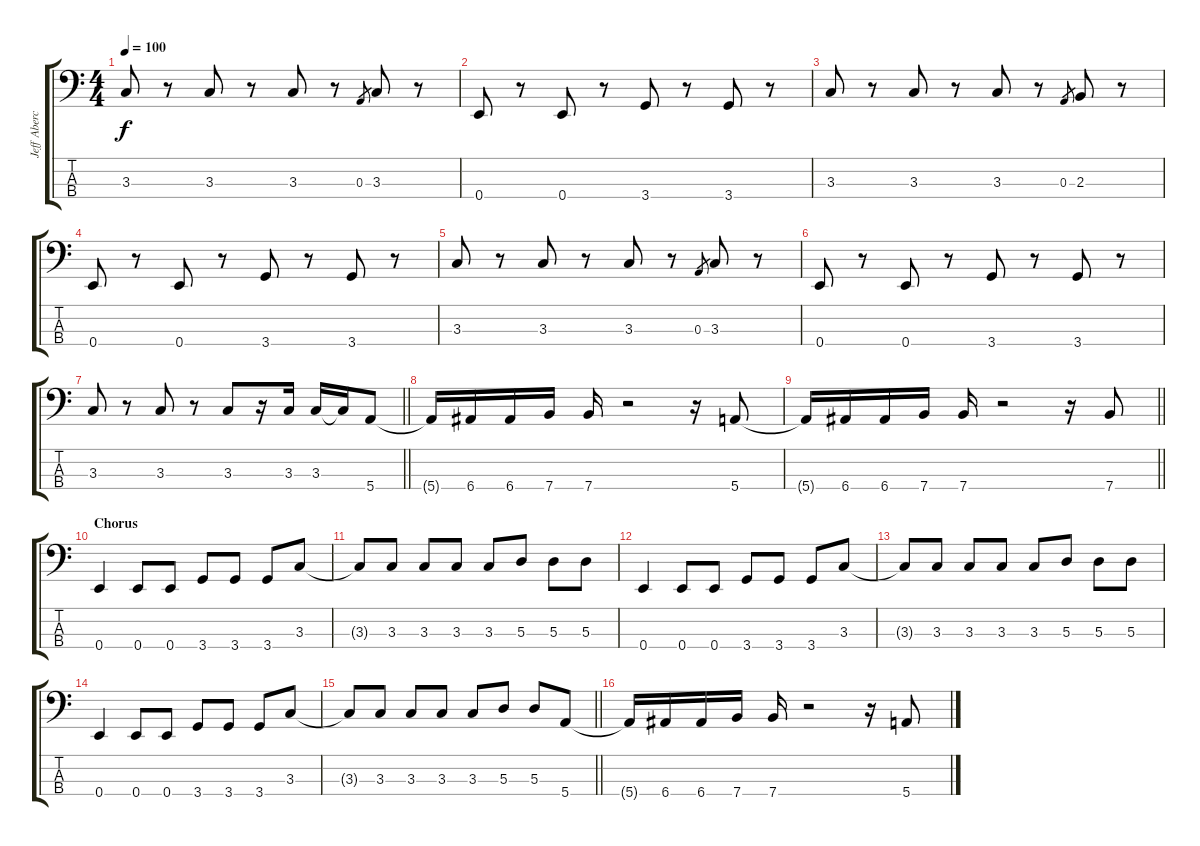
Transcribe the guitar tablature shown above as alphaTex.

\track ("Jeff Abercrombie (Bass)" "Jeff Aberc") {instrument electricbassfinger}
\staff {score tabs}
\tuning (G2 D2 A1 E1) {hide}
\ts (4 4)
\tempo 100
\clef f4
\ks c
3.3.8{dy f} r.8 3.3.8 r.8 3.3.8 r.8 0.3.8{gr} 3.3.8 r.8 |
0.4.8 r.8 0.4.8 r.8 3.4.8 r.8 3.4.8 r.8 |
3.3.8 r.8 3.3.8 r.8 3.3.8 r.8 0.3.8{gr} 2.3.8 r.8 |
0.4.8 r.8 0.4.8 r.8 3.4.8 r.8 3.4.8 r.8 |
3.3.8 r.8 3.3.8 r.8 3.3.8 r.8 0.3.8{gr} 3.3.8 r.8 |
0.4.8 r.8 0.4.8 r.8 3.4.8 r.8 3.4.8 r.8 |
\barLineRight lightlight
3.3.8 r.8 3.3.8 r.8 3.3.8 r.16 3.3.16 3.3.16 3.3{t}.16 5.4.8 |
5.4{t}.16 6.4.16 6.4.16 7.4.16 7.4.16 r.2 r.16 5.4.8 |
\barLineRight lightlight
5.4{t}.16 6.4.16 6.4.16 7.4.16 7.4.16 r.2 r.16 7.4.8 |
\section ("" "Chorus")
0.4.4 0.4.8 0.4.8 3.4.8 3.4.8 3.4.8 3.3.8 |
3.3{t}.8 3.3.8 3.3.8 3.3.8 3.3.8 5.3.8 5.3.8 5.3.8 |
0.4.4 0.4.8 0.4.8 3.4.8 3.4.8 3.4.8 3.3.8 |
3.3{t}.8 3.3.8 3.3.8 3.3.8 3.3.8 5.3.8 5.3.8 5.3.8 |
0.4.4 0.4.8 0.4.8 3.4.8 3.4.8 3.4.8 3.3.8 |
\barLineRight lightlight
3.3{t}.8 3.3.8 3.3.8 3.3.8 3.3.8 5.3.8 5.3.8 5.4.8 |
5.4{t}.16 6.4.16 6.4.16 7.4.16 7.4.16 r.2 r.16 5.4.8
